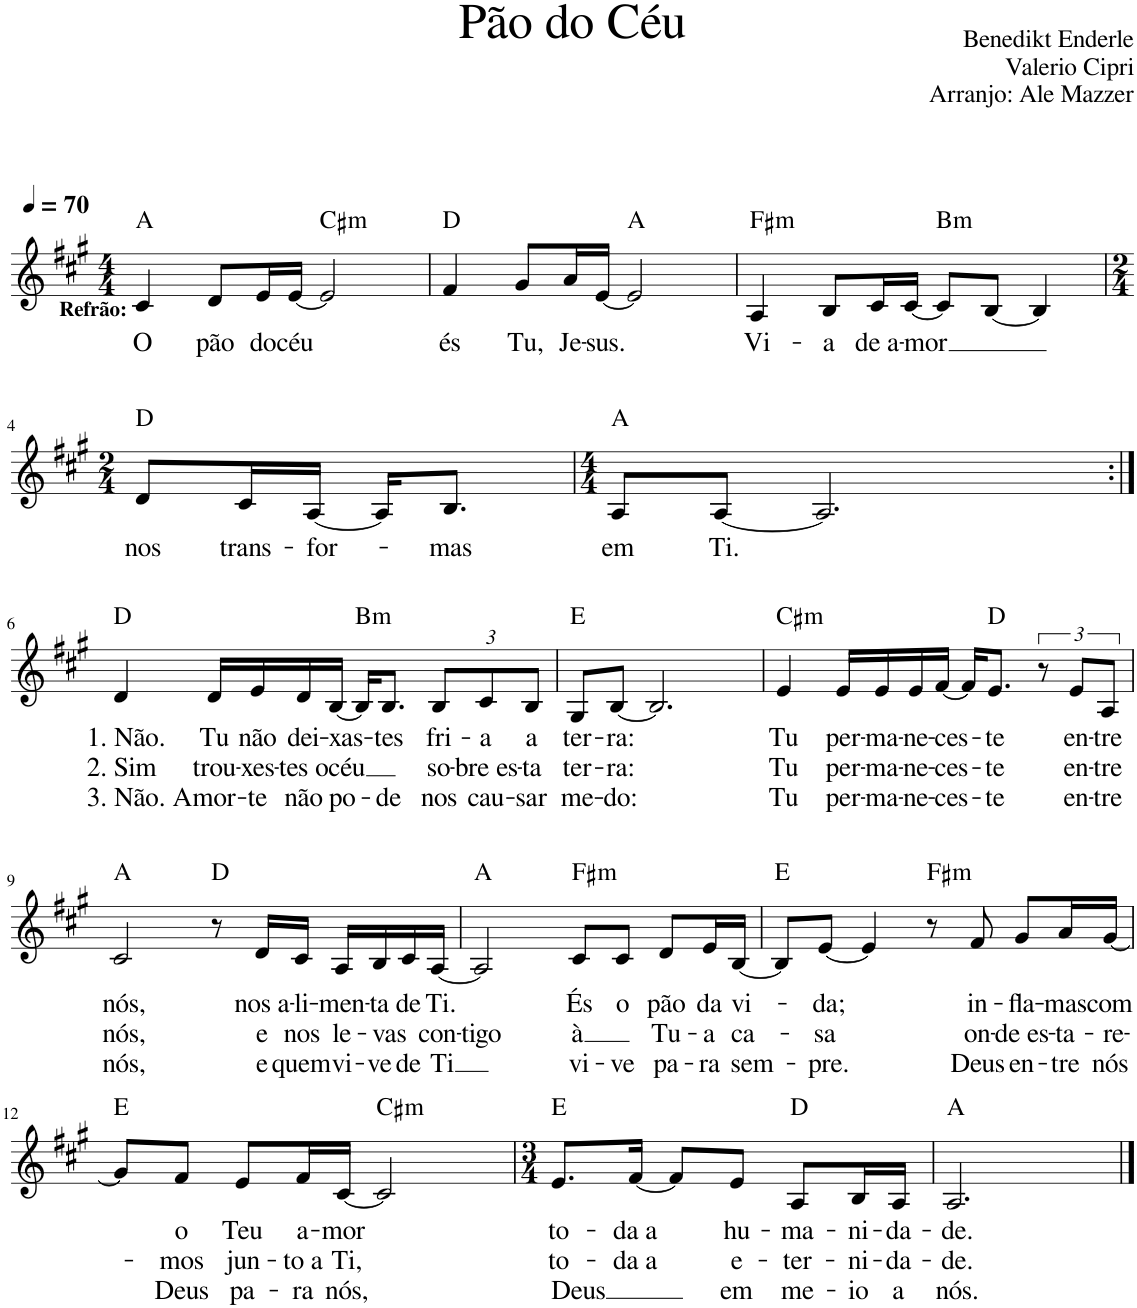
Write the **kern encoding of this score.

**kern	**text	**text	**text	**harte
*part1	*part1	*part1	*part1	*part1
*staff1	*staff1	*staff1	*staff1	*
*I"Voz	*	*	*	*
*I'Vo.	*	*	*	*
*clefG2	*	*	*	*
*k[f#c#g#]	*	*	*	*
*M4/4	*	*	*	*
*MM70	*	*	*	*
=1	=1	=1	=1	=1
!LO:TX:b:B:t=Refrão&colon;	!	!	!	!
!	!LO:LY:b	!	!	!
4c#/	O	.	.	A:maj
!	!LO:LY:b	!	!	!
8d/L	pão	.	.	.
!	!LO:LY:b	!	!	!
16e/L	do	.	.	.
!	!LO:LY:b	!	!	!
[16e/JJ	céu	.	.	.
!	!	!	!	!LO:H:kt=m
2e/]	.	.	.	C#:min
=2	=2	=2	=2	=2
!	!LO:LY:b	!	!	!
4f#/	és	.	.	D:maj
!	!LO:LY:b	!	!	!
8g#/L	Tu,	.	.	.
!	!LO:LY:b	!	!	!
16a/L	Je-	.	.	.
!	!LO:LY:b	!	!	!
[16e/JJ	-sus.	.	.	.
2e/]	.	.	.	A:maj
=3	=3	=3	=3	=3
!	!LO:LY:b	!	!	!LO:H:kt=m
4A/	Vi-	.	.	F#:min
!	!LO:LY:b	!	!	!
8B/L	-a	.	.	.
!	!LO:LY:b	!	!	!
16c#/L	de a-	.	.	.
!	!LO:LY:b	!	!	!
[16c#/JJ	-mor	.	.	.
!	!	!	!	!LO:H:kt=m
8c#/L]	.	.	.	B:min
[8B/J	.	.	.	.
4B/]	.	.	.	.
!!LO:LB:g=z
=4	=4	=4	=4	=4
*M2/4	*	*	*	*
!	!LO:LY:b	!	!	!
8d/L	nos	.	.	D:maj
!	!LO:LY:b	!	!	!
16c#/L	trans-	.	.	.
!	!LO:LY:b	!	!	!
[16A/JJ	-for-	.	.	.
16A/KL]	.	.	.	.
!	!LO:LY:b	!	!	!
8.B/J	-mas	.	.	.
=5	=5	=5	=5	=5
*M4/4	*	*	*	*
!	!LO:LY:b	!	!	!
8A/L	em	.	.	A:maj
!	!LO:LY:b	!	!	!
[8A/J	Ti.	.	.	.
2.A/]	.	.	.	.
!!LO:LB:g=z
=6:|!	=6:|!	=6:|!	=6:|!	=6:|!
!	!LO:LY:b	!LO:LY:b	!LO:LY:b	!
4d/	1. Não.	2. Sim	3. Não. A	D:maj
!	!LO:LY:b	!LO:LY:b	!LO:LY:b	!
16d/LL	Tu	trou-	mor-	.
!	!LO:LY:b	!LO:LY:b	!LO:LY:b	!
16e/	não	-xes-	-te	.
!	!LO:LY:b	!LO:LY:b	!LO:LY:b	!
16d/	dei-	-tes o	não	.
!	!LO:LY:b	!LO:LY:b	!LO:LY:b	!
[16B/JJ	-xas-	céu	po-	.
!	!	!	!	!LO:H:kt=m
16B/KL]	.	.	.	B:min
!	!LO:LY:b	!	!LO:LY:b	!
8.B/J	-tes	.	-de	.
*Xbrackettup	*	*	*	*
!	!LO:LY:b	!LO:LY:b	!LO:LY:b	!
12B/L	fri-	so-	nos	.
!	!LO:LY:b	!LO:LY:b	!LO:LY:b	!
12c#/	-a	-bre es-	cau-	.
!	!LO:LY:b	!LO:LY:b	!LO:LY:b	!
12B/J	a	-ta	-sar	.
=7	=7	=7	=7	=7
!	!LO:LY:b	!LO:LY:b	!LO:LY:b	!
8G#/L	ter-	ter-	me-	E:maj
!	!LO:LY:b	!LO:LY:b	!LO:LY:b	!
[8B/J	-ra:	-ra:	-do:	.
2.B/]	.	.	.	.
=8	=8	=8	=8	=8
!	!LO:LY:b	!LO:LY:b	!LO:LY:b	!LO:H:kt=m
4e/	Tu	Tu	Tu	C#:min
!	!LO:LY:b	!LO:LY:b	!LO:LY:b	!
16e/LL	per-	per-	per-	.
!	!LO:LY:b	!LO:LY:b	!LO:LY:b	!
16e/	-ma-	-ma-	-ma-	.
!	!LO:LY:b	!LO:LY:b	!LO:LY:b	!
16e/	-ne-	-ne-	-ne-	.
!	!LO:LY:b	!LO:LY:b	!LO:LY:b	!
[16f#/JJ	-ces-	-ces-	-ces-	.
16f#/KL]	.	.	.	.
!	!LO:LY:b	!LO:LY:b	!LO:LY:b	!
8.e/J	-te	-te	-te	D:maj
*brackettup	*	*	*	*
12r	.	.	.	.
!	!LO:LY:b	!LO:LY:b	!LO:LY:b	!
12e/L	en-	en-	en-	.
!	!LO:LY:b	!LO:LY:b	!LO:LY:b	!
12A/J	-tre	-tre	-tre	.
!!LO:LB:g=z
=9	=9	=9	=9	=9
!	!LO:LY:b	!LO:LY:b	!LO:LY:b	!
2c#/	nós,	nós,	nós,	A:maj
8r	.	.	.	D:maj
!	!LO:LY:b	!LO:LY:b	!LO:LY:b	!
16d/LL	nos a-	e	e	.
!	!LO:LY:b	!LO:LY:b	!LO:LY:b	!
16c#/JJ	-li-	nos	quem	.
!	!LO:LY:b	!LO:LY:b	!LO:LY:b	!
16A/LL	-men-	le-	vi-	.
!	!LO:LY:b	!LO:LY:b	!LO:LY:b	!
16B/	-ta	-vas	-ve	.
!	!LO:LY:b	!	!LO:LY:b	!
16c#/	de	.	de	.
!	!LO:LY:b	!LO:LY:b	!LO:LY:b	!
[16A/JJ	Ti.	con-	Ti	.
=10	=10	=10	=10	=10
!	!	!LO:LY:b	!	!
2A/]	.	-tigo	.	A:maj
!	!LO:LY:b	!LO:LY:b	!LO:LY:b	!LO:H:kt=m
8c#/L	És	à	vi-	F#:min
!	!LO:LY:b	!	!LO:LY:b	!
8c#/J	o	.	-ve	.
!	!LO:LY:b	!LO:LY:b	!LO:LY:b	!
8d/L	pão	Tu-	pa-	.
!	!LO:LY:b	!LO:LY:b	!LO:LY:b	!
16e/L	da	-a	-ra	.
!	!LO:LY:b	!LO:LY:b	!LO:LY:b	!
[16B/JJ	vi-	ca-	sem-	.
=11	=11	=11	=11	=11
8B/L]	.	.	.	E:maj
!	!LO:LY:b	!LO:LY:b	!LO:LY:b	!
[8e/J	-da;	-sa	-pre.	.
4e/]	.	.	.	.
!	!	!	!	!LO:H:kt=m
8r	.	.	.	F#:min
!	!LO:LY:b	!LO:LY:b	!LO:LY:b	!
8f#/	in-	on-	Deus	.
!	!LO:LY:b	!LO:LY:b	!LO:LY:b	!
8g#/L	-fla-	-de es-	en-	.
!	!LO:LY:b	!LO:LY:b	!LO:LY:b	!
16a/L	-mas	-ta-	-tre	.
!	!LO:LY:b	!LO:LY:b	!LO:LY:b	!
[16g#/JJ	com	-re-	nós	.
!!LO:LB:g=z
=12	=12	=12	=12	=12
8g#/L]	.	.	.	E:maj
!	!LO:LY:b	!LO:LY:b	!LO:LY:b	!
8f#/J	o	-mos	Deus	.
!	!LO:LY:b	!LO:LY:b	!LO:LY:b	!
8e/L	Teu	jun-	pa-	.
!	!LO:LY:b	!LO:LY:b	!LO:LY:b	!
16f#/L	a-	-to a	-ra	.
!	!LO:LY:b	!LO:LY:b	!LO:LY:b	!
[16c#/JJ	-mor	Ti,	nós,	.
!	!	!	!	!LO:H:kt=m
2c#/]	.	.	.	C#:min
=13	=13	=13	=13	=13
*M3/4	*	*	*	*
!	!LO:LY:b	!LO:LY:b	!LO:LY:b	!
8.e/L	to-	to-	Deus	E:maj
!	!LO:LY:b	!LO:LY:b	!	!
[16f#/Jk	-da a	-da a	.	.
8f#/L]	.	.	.	.
!	!LO:LY:b	!LO:LY:b	!LO:LY:b	!
8e/J	hu-	e-	em	.
!	!LO:LY:b	!LO:LY:b	!LO:LY:b	!
8A/L	-ma-	-ter-	me-	D:maj
!	!LO:LY:b	!LO:LY:b	!LO:LY:b	!
16B/L	-ni-	-ni-	-io	.
!	!LO:LY:b	!LO:LY:b	!LO:LY:b	!
16A/JJ	-da-	-da-	a	.
=14	=14	=14	=14	=14
!	!LO:LY:b	!LO:LY:b	!LO:LY:b	!
2.A/	-de.	-de.	nós.	A:maj
==	==	==	==	==
*-	*-	*-	*-	*-
